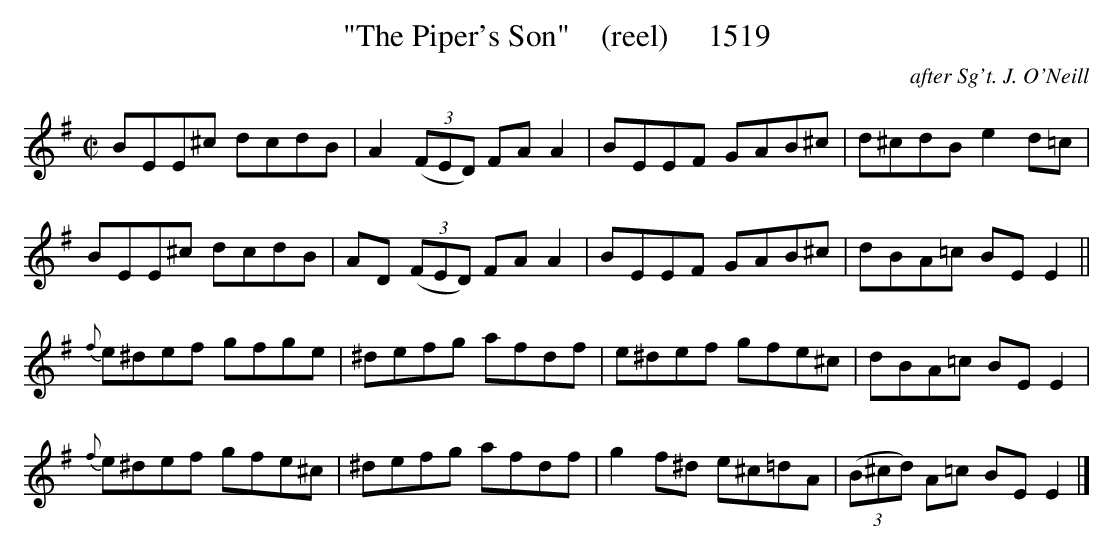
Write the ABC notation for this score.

X:1
T:"The Piper's Son"    (reel)     1519
C:after Sg't. J. O'Neill
BRENNAN July 2003 (HTTP://WWW.SOSYOURMOM.COM)
M:C|
L:1/8
K:G
BEE^c dcdB|A2 (3(FED) FA A2|BEEF GAB^c|d^cdB e2d=c|
BEE^c dcdB|AD  (3(FED) FA A2|BEEF GAB^c|dBA=c BE E2||
{f}e^def gfge|^defg afdf|e^def gfe^c|dBA=c BE E2|
{f}e^def gfe^c|^defg afdf|g2f^d e^c=dA| (3(B^cd) A=c BE E2|]
